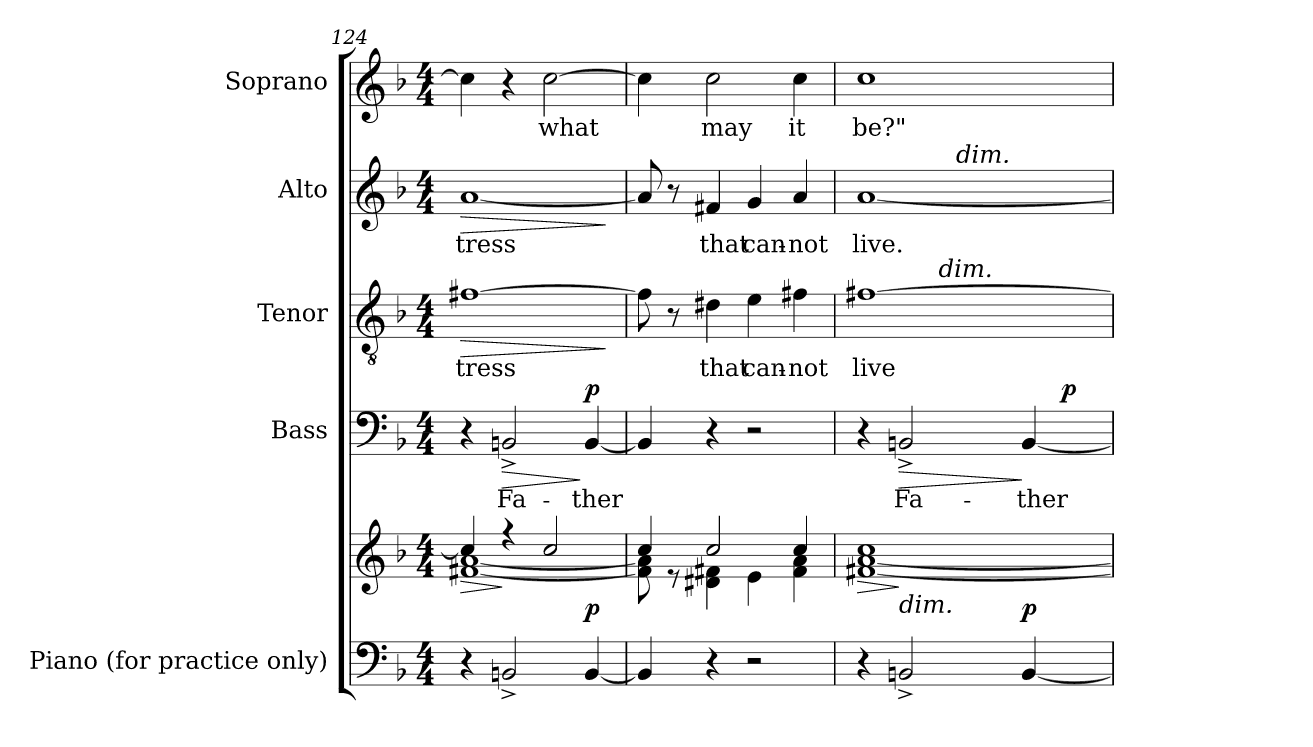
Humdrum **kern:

**kern	**kern	**dynam	**kern	**text	**dynam	**kern	**text	**dynam	**kern	**text	**dynam	**kern	**text
*part5	*part5	*part5	*part4	*part4	*part4	*part3	*part3	*part3	*part2	*part2	*part2	*part1	*part1
*staff6	*staff5	*staff5/6	*staff4	*staff4	*staff4	*staff3	*staff3	*staff3	*staff2	*staff2	*staff2	*staff1	*staff1
*I"Piano (for  practice only)	*	*	*I"Bass	*	*	*I"Tenor	*	*	*I"Alto	*	*	*I"Soprano	*
*I'Pno.	*	*	*I'B.	*	*	*I'T.	*	*	*I'A.	*	*	*I'S.	*
*clefF4	*clefG2	*	*clefF4	*	*	*clefGv2	*	*	*clefG2	*	*	*clefG2	*
*	*	*	*	*	*	*ITrd7c12	*	*	*	*	*	*	*
*k[b-]	*k[b-]	*	*k[b-]	*	*	*k[b-]	*	*	*k[b-]	*	*	*k[b-]	*
*F:	*F:	*	*F:	*	*	*F:	*	*	*F:	*	*	*F:	*
*M4/4	*M4/4	*	*M4/4	*	*	*M4/4	*	*	*M4/4	*	*	*M4/4	*
=124	=124	=124	=124	=124	=124	=124	=124	=124	=124	=124	=124	=124	=124
*	*^	*	*	*	*	*	*	*	*	*	*	*	*
!	!	!	!LO:HP:b	!	!	!	!	!	!	!	!	!	!	!
!	!	!	!	!	!	!	!	!LO:LY:b:color=#000000	!LO:HP:b	!	!	!	!	!
!	!	!	!	!	!	!	!	!	!	!	!LO:LY:b:color=#000000	!LO:HP:b	!	!
4r	4cci/]	[<1f#Xi [<1ai	>	4r	.	.	[>1F#Xi	-tress	>	[<1ai	-tress	>	4cci\]	.
!	!	!	!	!	!LO:LY:b:color=#000000	!LO:HP:b	!	!	!	!	!	!	!	!
2BBn^i/	4r	.	]	2BBn^i/	Fa-	>	.	.	.	.	.	.	4r	.
!	!	!	!	!	!	!	!	!	!	!	!	!	!	!LO:LY:b:color=#000000
.	2cci/	.	.	.	.	.	.	.	.	.	.	.	[>2cci\	what
!	!	!	!	!	!LO:LY:b:color=#000000	!	!	!	!	!	!	!	!	!
[<4BBi/	.	.	p	[<4BBi/	-ther	] p	.	.	.	.	.	.	.	.
*	*v	*v	*	*	*	*	*	*	*	*	*	*	*	*
.	.	.	.	.	.	.	.	]	.	.	]	.	.
=125	=125	=125	=125	=125	=125	=125	=125	=125	=125	=125	=125	=125	=125
*	*^	*	*	*	*	*	*	*	*	*	*	*	*
4BBi/]	4cci/	8f#i\] 8ai]	.	4BBi/]	.	.	8F#i\]	.	.	8ai/]	.	.	4cci\]	.
.	.	8r	.	.	.	.	8r	.	.	8r	.	.	.	.
!	!	!	!	!	!	!	!	!LO:LY:b:color=#000000	!	!	!	!	!	!
!	!	!	!	!	!	!	!	!	!	!	!LO:LY:b:color=#000000	!	!	!
!	!	!	!	!	!	!	!	!	!	!	!	!	!	!LO:LY:b:color=#000000
4r	2cci/	4d#Xi\ 4f#Xi	.	4r	.	.	4D#Xi\	that	.	4f#Xi/	that	.	2cci\	may
!	!	!	!	!	!	!	!	!LO:LY:b:color=#000000	!	!	!	!	!	!
!	!	!	!	!	!	!	!	!	!	!	!LO:LY:b:color=#000000	!	!	!
2r	.	4ei\	.	2r	.	.	4Ei\	can-	.	4gi/	can-	.	.	.
!	!	!	!	!	!	!	!	!LO:LY:b:color=#000000	!	!	!	!	!	!
!	!	!	!	!	!	!	!	!	!	!	!LO:LY:b:color=#000000	!	!	!
!	!	!	!	!	!	!	!	!	!	!	!	!	!	!LO:LY:b:color=#000000
.	4cci/	4f#i\ 4ai	.	.	.	.	4F#Xi\	-not	.	4ai/	-not	.	4cci\	it
=126	=126	=126	=126	=126	=126	=126	=126	=126	=126	=126	=126	=126	=126	=126
!	!	!	!LO:HP:b	!	!	!	!	!	!	!	!	!	!	!
!	!	!	!	!	!	!	!	!LO:LY:b:color=#000000	!	!	!	!	!	!
!	!	!	!	!	!	!	!	!	!	!	!LO:LY:b:color=#000000	!	!	!
!	!	!	!	!	!	!	!	!	!	!	!	!	!	!LO:LY:b:color=#000000
*	*	*	*	*^	*	*	*^	*	*	*^	*	*	*	*
4r	[<1f#Xi [>1ai 1cci	4ryy	>	4r	2ryy	.	.	[>1F#Xi	4ryy	live	.	[<1ai	4ryy	live.	.	1cci	be?"
!	!	!LO:TX:b:i:t=dim.	!	!	!	!	!	!	!	!	!	!	!	!	!	!	!
!	!	!	!	!	!	!LO:LY:b:color=#000000	!LO:HP:b	!	!	!	!	!	!	!	!	!	!
2BBn^i/	.	2.ryy	]	2BBn^i/	.	Fa-	>	.	16ryy	.	.	.	8ryy	.	.	.	.
.	.	.	.	.	.	.	.	.	32ryy	.	.	.	.	.	.	.	.
.	.	.	.	.	.	.	.	.	64ryy	.	.	.	.	.	.	.	.
.	.	.	.	.	.	.	.	.	512.ryy	.	.	.	.	.	.	.	.
!	!	!	!	!	!	!	!	!	!LO:TX:a:i:t=dim.	!	!	!	!	!	!	!	!
.	.	.	.	.	.	.	.	.	2ryy	.	.	.	.	.	.	.	.
.	.	.	.	.	.	.	.	.	.	.	.	.	64ryy	.	.	.	.
.	.	.	.	.	.	.	.	.	.	.	.	.	256ryy	.	.	.	.
!	!	!	!	!	!	!	!	!	!	!	!	!	!LO:TX:a:i:t=dim.	!	!	!	!
.	.	.	.	.	.	.	.	.	.	.	.	.	2ryy	.	.	.	.
.	.	.	.	.	4ryy	.	.	.	.	.	.	.	.	.	.	.	.
!	!	!	!	!	!	!LO:LY:b:color=#000000	!	!	!	!	!	!	!	!	!	!	!
[<4BBi/	.	.	p	[<4BBi/	16ryy	-ther	]	.	.	.	.	.	.	.	.	.	.
.	.	.	.	.	32ryy	.	.	.	.	.	.	.	.	.	.	.	.
.	.	.	.	.	64ryy	.	.	.	.	.	.	.	.	.	.	.	.
.	.	.	.	.	512.ryy	.	.	.	.	.	.	.	.	.	.	.	.
.	.	.	.	.	8ryy	.	p	.	8ryy	.	.	.	.	.	.	.	.
.	.	.	.	.	.	.	.	.	.	.	.	.	16ryy	.	.	.	.
.	.	.	.	.	.	.	.	.	.	.	.	.	32ryy	.	.	.	.
.	.	.	.	.	128ryy	.	.	.	128ryy	.	.	.	.	.	.	.	.
.	.	.	.	.	.	.	.	.	.	.	.	.	128.ryy	.	.	.	.
.	.	.	.	.	256ryy	.	.	.	256ryy	.	.	.	.	.	.	.	.
.	.	.	.	.	1024ryy	.	.	.	1024ryy	.	.	.	.	.	.	.	.
*	*v	*v	*	*	*	*	*	*v	*v	*	*	*v	*v	*	*	*	*
*	*	*	*v	*v	*	*	*	*	*	*	*	*	*	*
=	=	=	=	=	=	=	=	=	=	=	=	=	=
*-	*-	*-	*-	*-	*-	*-	*-	*-	*-	*-	*-	*-	*-
